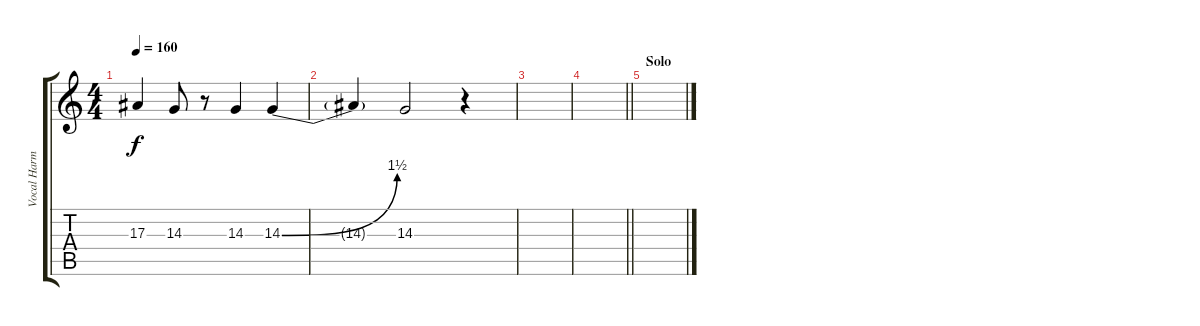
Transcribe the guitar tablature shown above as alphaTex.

\track ("Vocal Harmony" "Vocal Harm") {instrument clarinet}
\staff {score tabs}
\tuning (D4 A3 F3 C3 G2 C2) {hide}
\ts (4 4)
\tempo 160
\clef g2
\ks c
17.3.4{dy f} 14.3.8 r.8 14.3.4 14.3{be (bend 0 0 60 6)}.4 |
14.3{t}.4 14.3.2 r.4 |
|
\barLineRight lightlight
|
\section ("" "Solo")
